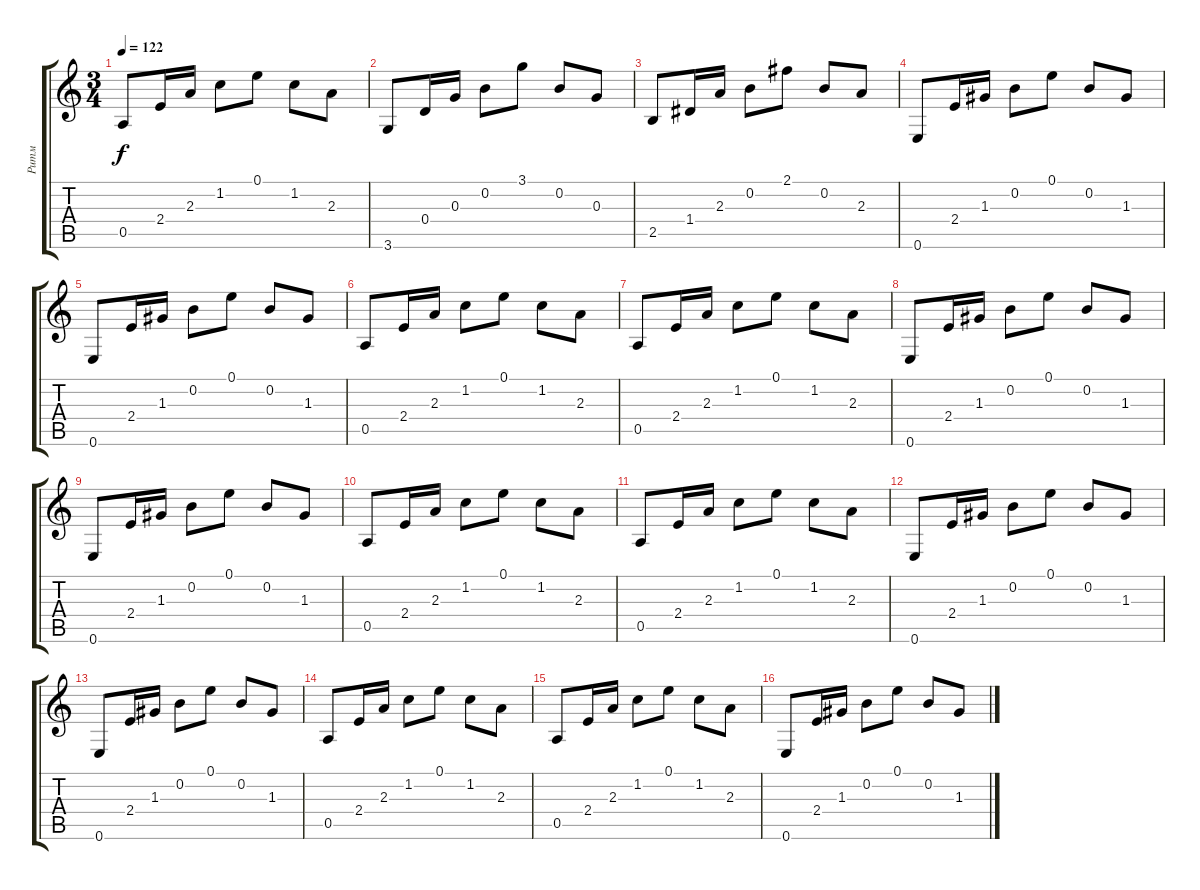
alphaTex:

\track ("Ритм" "Ритм") {instrument electricguitarclean}
\staff {score tabs}
\tuning (E4 B3 G3 D3 A2 E2) {hide}
\ts (3 4)
\tempo 122
\clef g2
\ks c
0.5.8{dy f} 2.4.16 2.3.16 1.2.8 0.1.8 1.2.8 2.3.8 |
3.6.8 0.4.16 0.3.16 0.2.8 3.1.8 0.2.8 0.3.8 |
2.5.8 1.4.16 2.3.16 0.2.8 2.1.8 0.2.8 2.3.8 |
0.6.8 2.4.16 1.3.16 0.2.8 0.1.8 0.2.8 1.3.8 |
0.6.8 2.4.16 1.3.16 0.2.8 0.1.8 0.2.8 1.3.8 |
0.5.8 2.4.16 2.3.16 1.2.8 0.1.8 1.2.8 2.3.8 |
0.5.8 2.4.16 2.3.16 1.2.8 0.1.8 1.2.8 2.3.8 |
0.6.8 2.4.16 1.3.16 0.2.8 0.1.8 0.2.8 1.3.8 |
0.6.8 2.4.16 1.3.16 0.2.8 0.1.8 0.2.8 1.3.8 |
0.5.8 2.4.16 2.3.16 1.2.8 0.1.8 1.2.8 2.3.8 |
0.5.8 2.4.16 2.3.16 1.2.8 0.1.8 1.2.8 2.3.8 |
0.6.8 2.4.16 1.3.16 0.2.8 0.1.8 0.2.8 1.3.8 |
0.6.8 2.4.16 1.3.16 0.2.8 0.1.8 0.2.8 1.3.8 |
0.5.8 2.4.16 2.3.16 1.2.8 0.1.8 1.2.8 2.3.8 |
0.5.8 2.4.16 2.3.16 1.2.8 0.1.8 1.2.8 2.3.8 |
0.6.8 2.4.16 1.3.16 0.2.8 0.1.8 0.2.8 1.3.8
